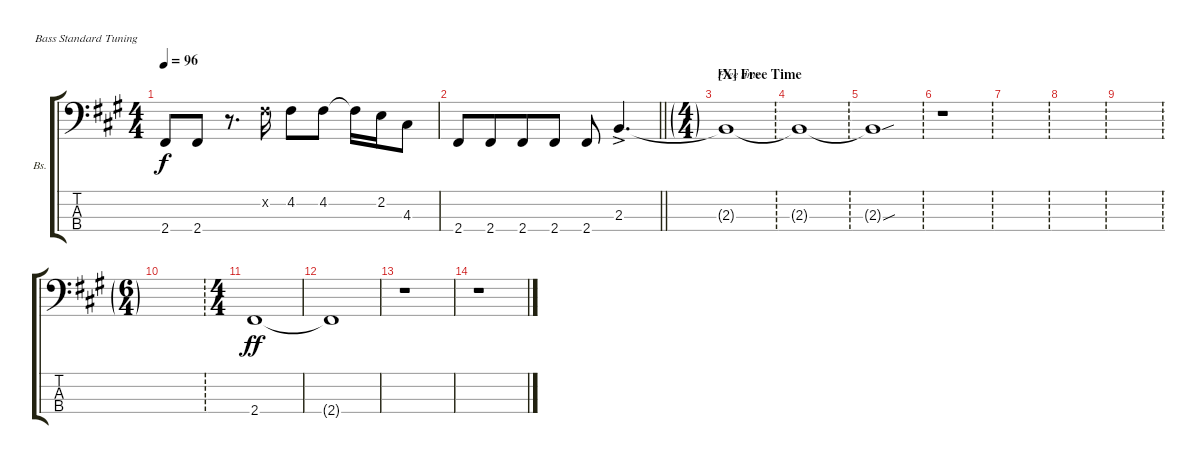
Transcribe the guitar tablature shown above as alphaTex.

\defaultSystemsLayout 4
\bracketExtendMode groupsimilarinstruments
\firstSystemTrackNameOrientation horizontal
\otherSystemsTrackNameOrientation horizontal
\track ("Bass" "Bs.") {instrument electricbassfinger}
\staff {score tabs}
\tuning (G2 D2 A1 E1)
\ts (4 4)
\tempo 96
\clef f4
\ks a
2.4.8{dy f} 2.4.8 r.8{d} 4.2{x}.16 4.2.8 4.2.8 4.2{t}.16 2.2.16 4.3.8 |
\barLineRight lightlight
2.4.8 2.4.8{beam merge} 2.4.8 2.4.8 2.4.8 2.3{ac}.4{d} |
\ft
\section ("X" "Free Time")
2.3{t}.1 |
\ft
2.3{t}.1 |
\ft
2.3{sou t}.1 |
\ft
r.1 |
\ft
|
\ft
|
\ft
|
\ts (6 4)
\ft
|
\ts (4 4)
2.4.1{dy ff} |
2.4{t}.1 |
r.1 |
r.1
